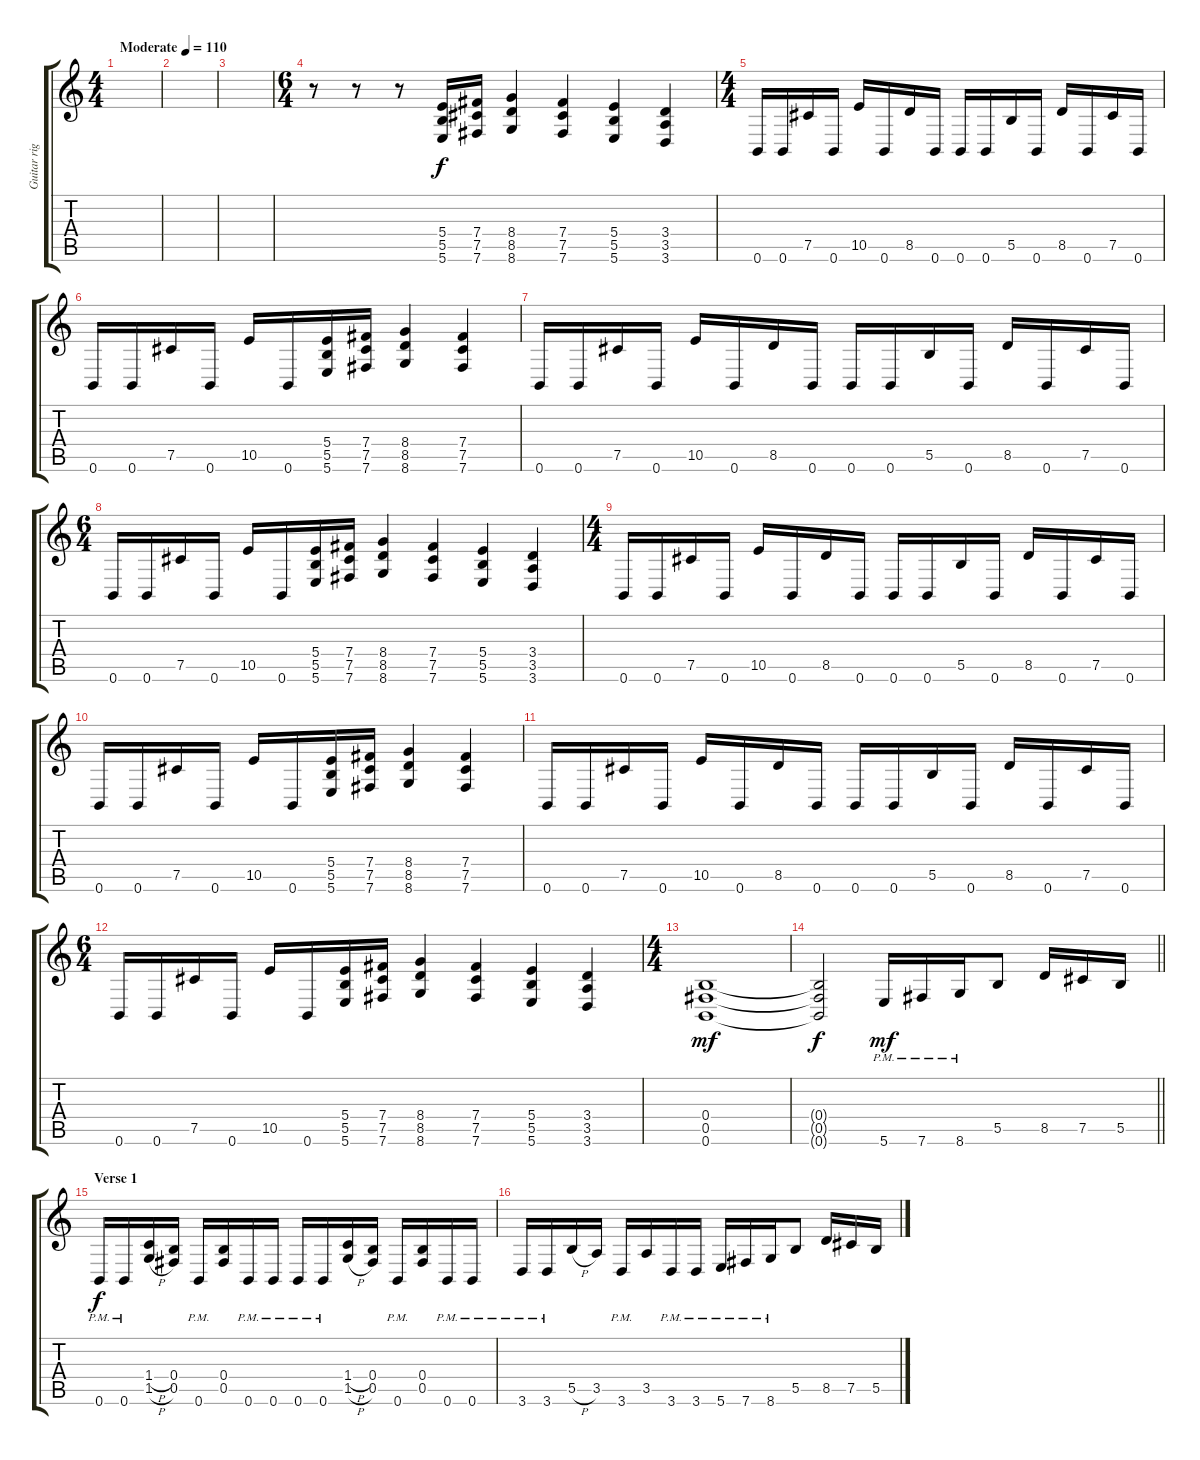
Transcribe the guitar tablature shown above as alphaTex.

\track ("Guitar right" "Guitar rig") {instrument distortionguitar}
\staff {score tabs}
\tuning (Db4 Ab3 E3 B2 Gb2 B1) {hide}
\ts (4 4)
\tempo (110 "Moderate")
\clef g2
\ks c
|
|
|
\ts (6 4)
r.8 r.8 r.8 (5.4 5.5 5.6).16 (7.4 7.5 7.6).16 (8.4 8.5 8.6).4 (7.4 7.5 7.6).4 (5.4 5.5 5.6).4 (3.4 3.5 3.6).4 |
\ts (4 4)
0.6.16 0.6.16 7.5.16 0.6.16 10.5.16 0.6.16 8.5.16 0.6.16 0.6.16 0.6.16 5.5.16 0.6.16 8.5.16 0.6.16 7.5.16 0.6.16 |
0.6.16 0.6.16 7.5.16 0.6.16 10.5.16 0.6.16 (5.4 5.5 5.6).16 (7.4 7.5 7.6).16 (8.4 8.5 8.6).4 (7.4 7.5 7.6).4 |
0.6.16 0.6.16 7.5.16 0.6.16 10.5.16 0.6.16 8.5.16 0.6.16 0.6.16 0.6.16 5.5.16 0.6.16 8.5.16 0.6.16 7.5.16 0.6.16 |
\ts (6 4)
0.6.16 0.6.16 7.5.16 0.6.16 10.5.16 0.6.16 (5.4 5.5 5.6).16 (7.4 7.5 7.6).16 (8.4 8.5 8.6).4 (7.4 7.5 7.6).4 (5.4 5.5 5.6).4 (3.4 3.5 3.6).4 |
\ts (4 4)
0.6.16 0.6.16 7.5.16 0.6.16 10.5.16 0.6.16 8.5.16 0.6.16 0.6.16 0.6.16 5.5.16 0.6.16 8.5.16 0.6.16 7.5.16 0.6.16 |
0.6.16 0.6.16 7.5.16 0.6.16 10.5.16 0.6.16 (5.4 5.5 5.6).16 (7.4 7.5 7.6).16 (8.4 8.5 8.6).4 (7.4 7.5 7.6).4 |
0.6.16 0.6.16 7.5.16 0.6.16 10.5.16 0.6.16 8.5.16 0.6.16 0.6.16 0.6.16 5.5.16 0.6.16 8.5.16 0.6.16 7.5.16 0.6.16 |
\ts (6 4)
0.6.16 0.6.16 7.5.16 0.6.16 10.5.16 0.6.16 (5.4 5.5 5.6).16 (7.4 7.5 7.6).16 (8.4 8.5 8.6).4 (7.4 7.5 7.6).4 (5.4 5.5 5.6).4 (3.4 3.5 3.6).4 |
\ts (4 4)
(0.4 0.5 0.6).1{dy mf} |
\barLineRight lightlight
(0.4{t} 0.5{t} 0.6{t}).2{dy f} 5.6{pm}.16{dy mf} 7.6{pm}.16 8.6{pm}.16 5.5.8 8.5.16 7.5.16 5.5.16 |
\section ("" "Verse 1")
0.6{pm}.16{dy f} 0.6{pm}.16 (1.4{h} 1.5{h}).16 (0.4 0.5).16 0.6{pm}.16 (0.4 0.5).16 0.6{pm}.16 0.6{pm}.16 0.6{pm}.16 0.6{pm}.16 (1.4{h} 1.5{h}).16 (0.4 0.5).16 0.6{pm}.16 (0.4 0.5).16 0.6{pm}.16 0.6{pm}.16 |
3.6{pm}.16 3.6{pm}.16 5.5{h}.16 3.5.16 3.6{pm}.16 3.5.16 3.6{pm}.16 3.6{pm}.16 5.6{pm}.16 7.6{pm}.16 8.6{pm}.16 5.5.8 8.5.16 7.5.16 5.5.16
